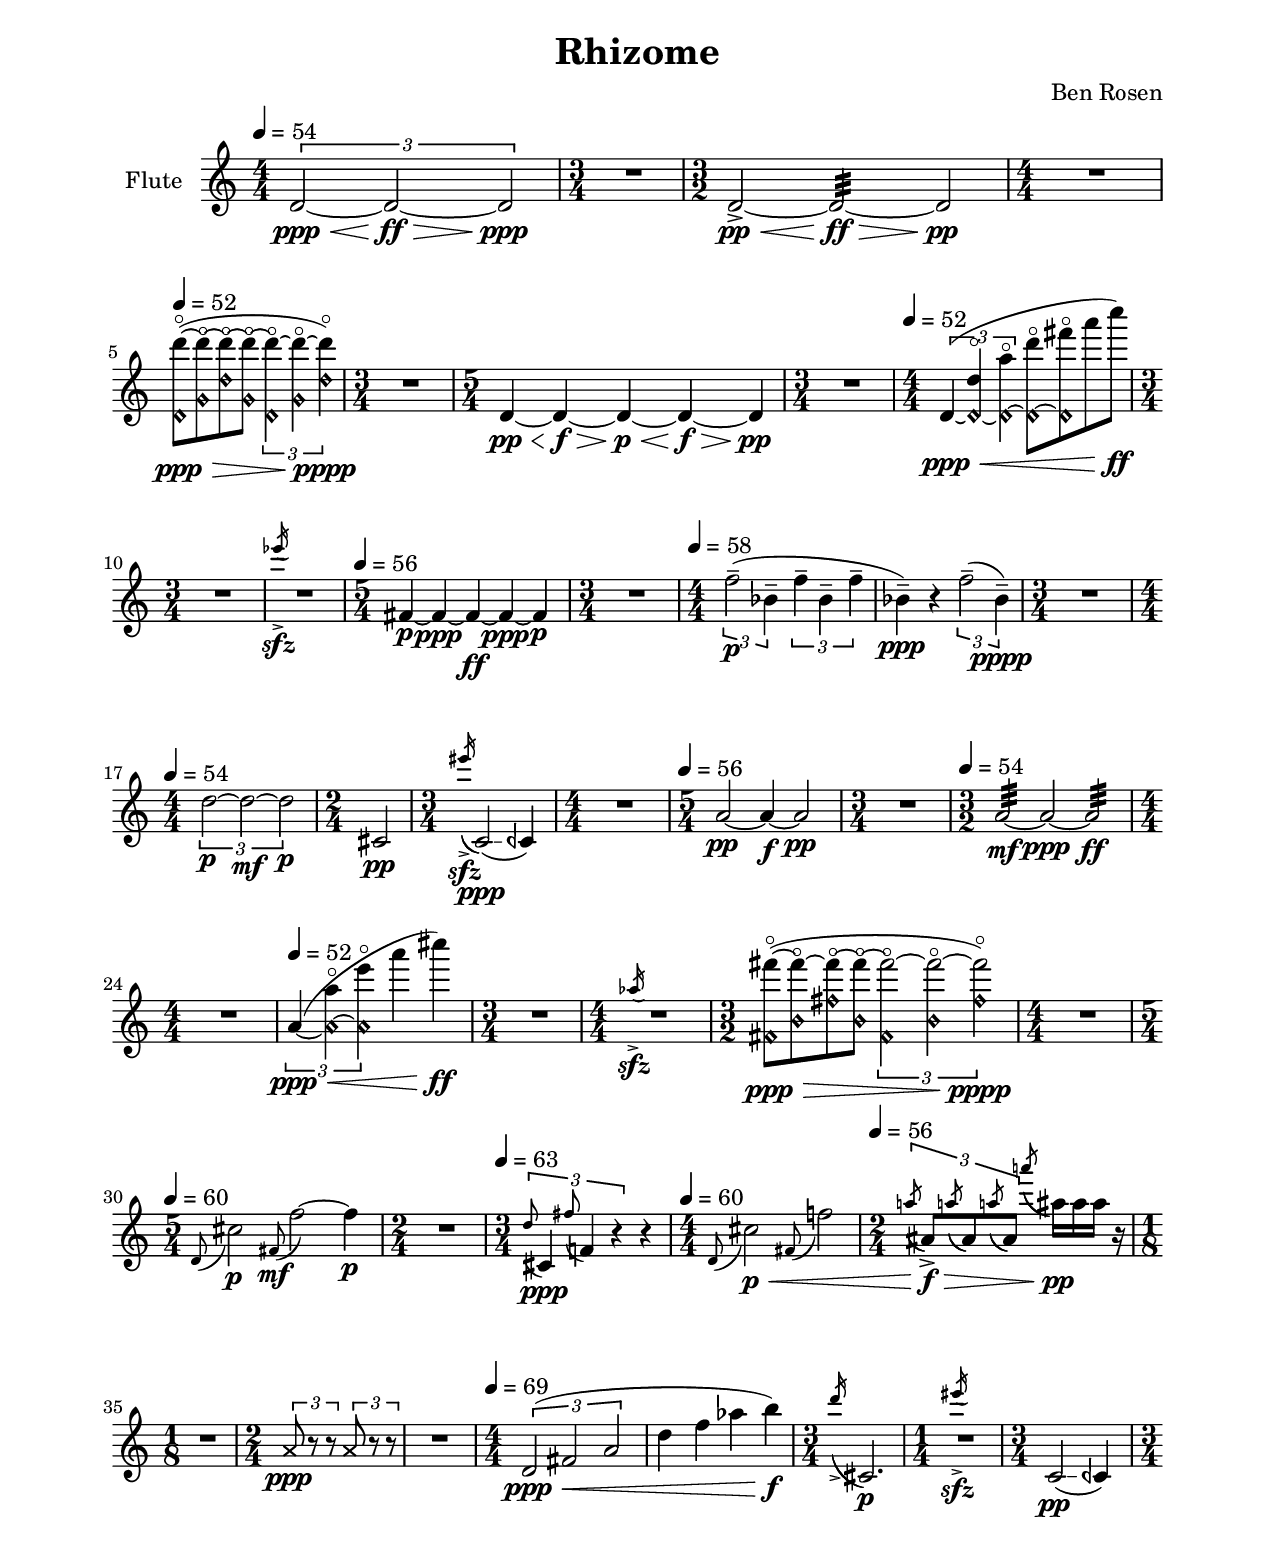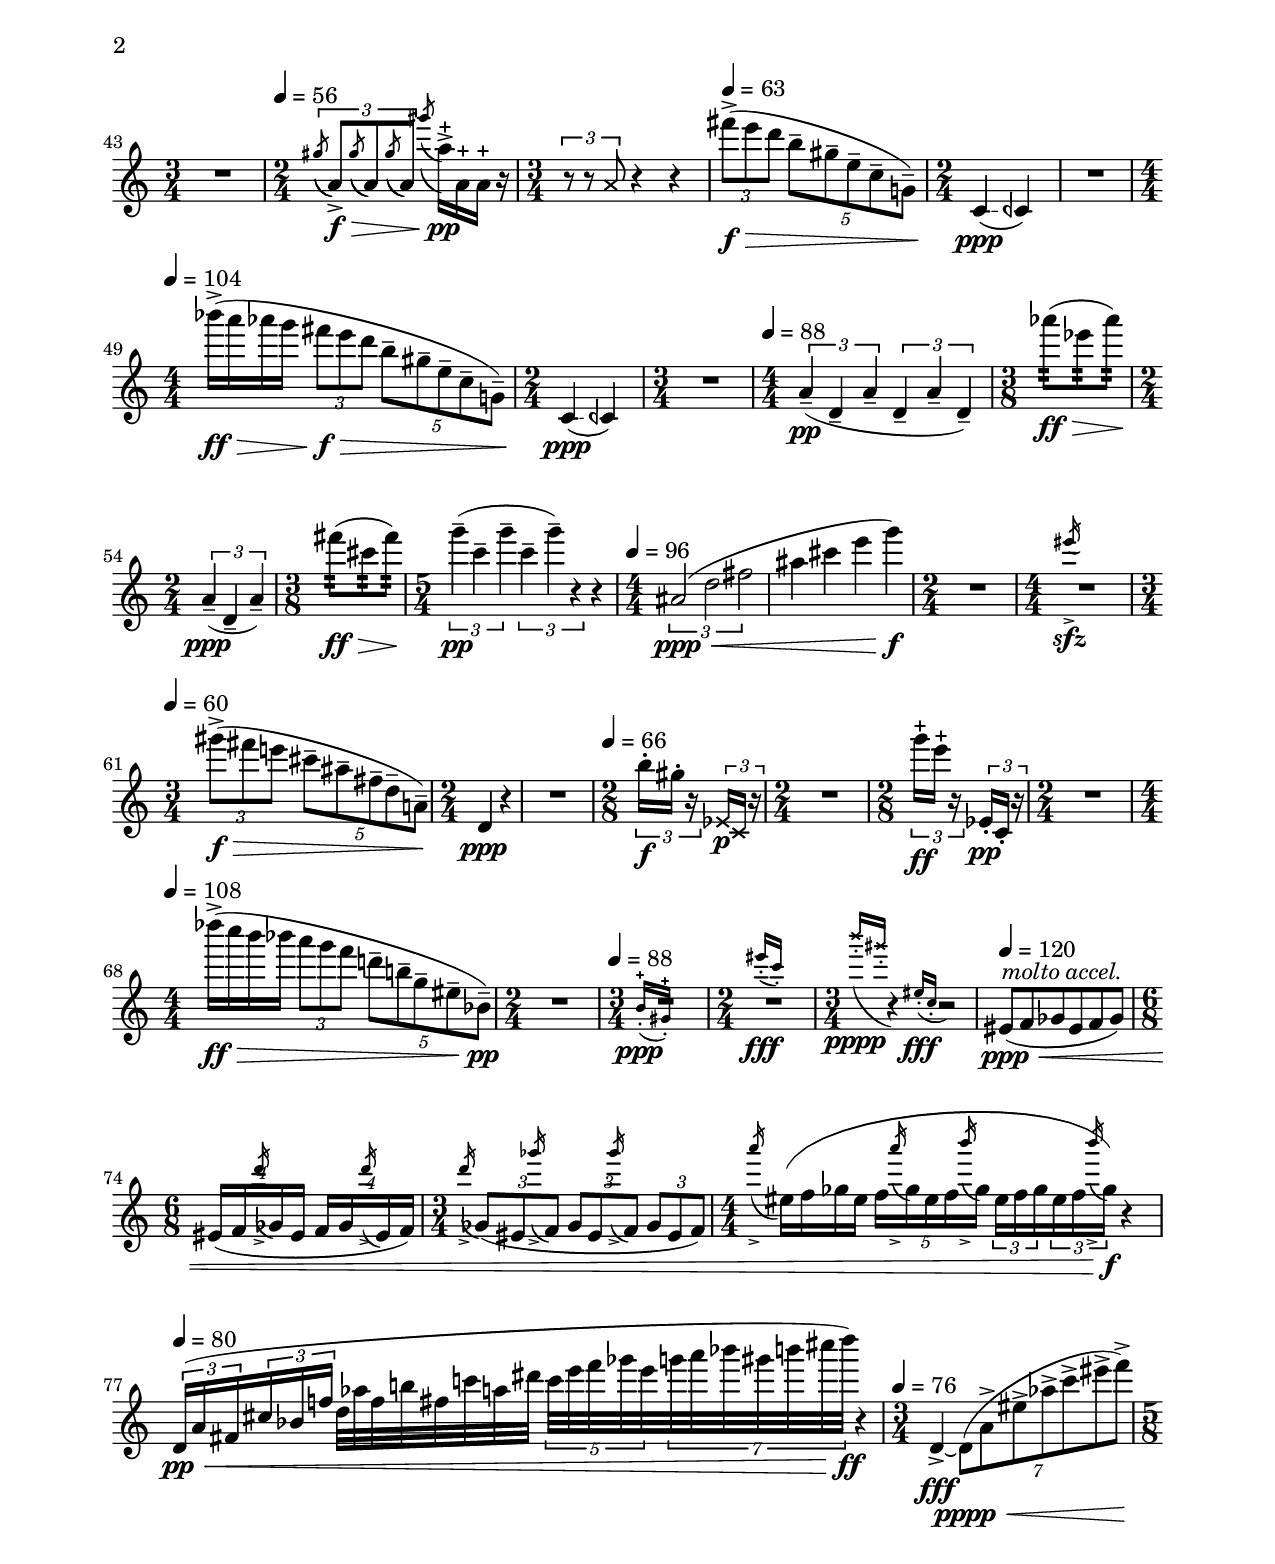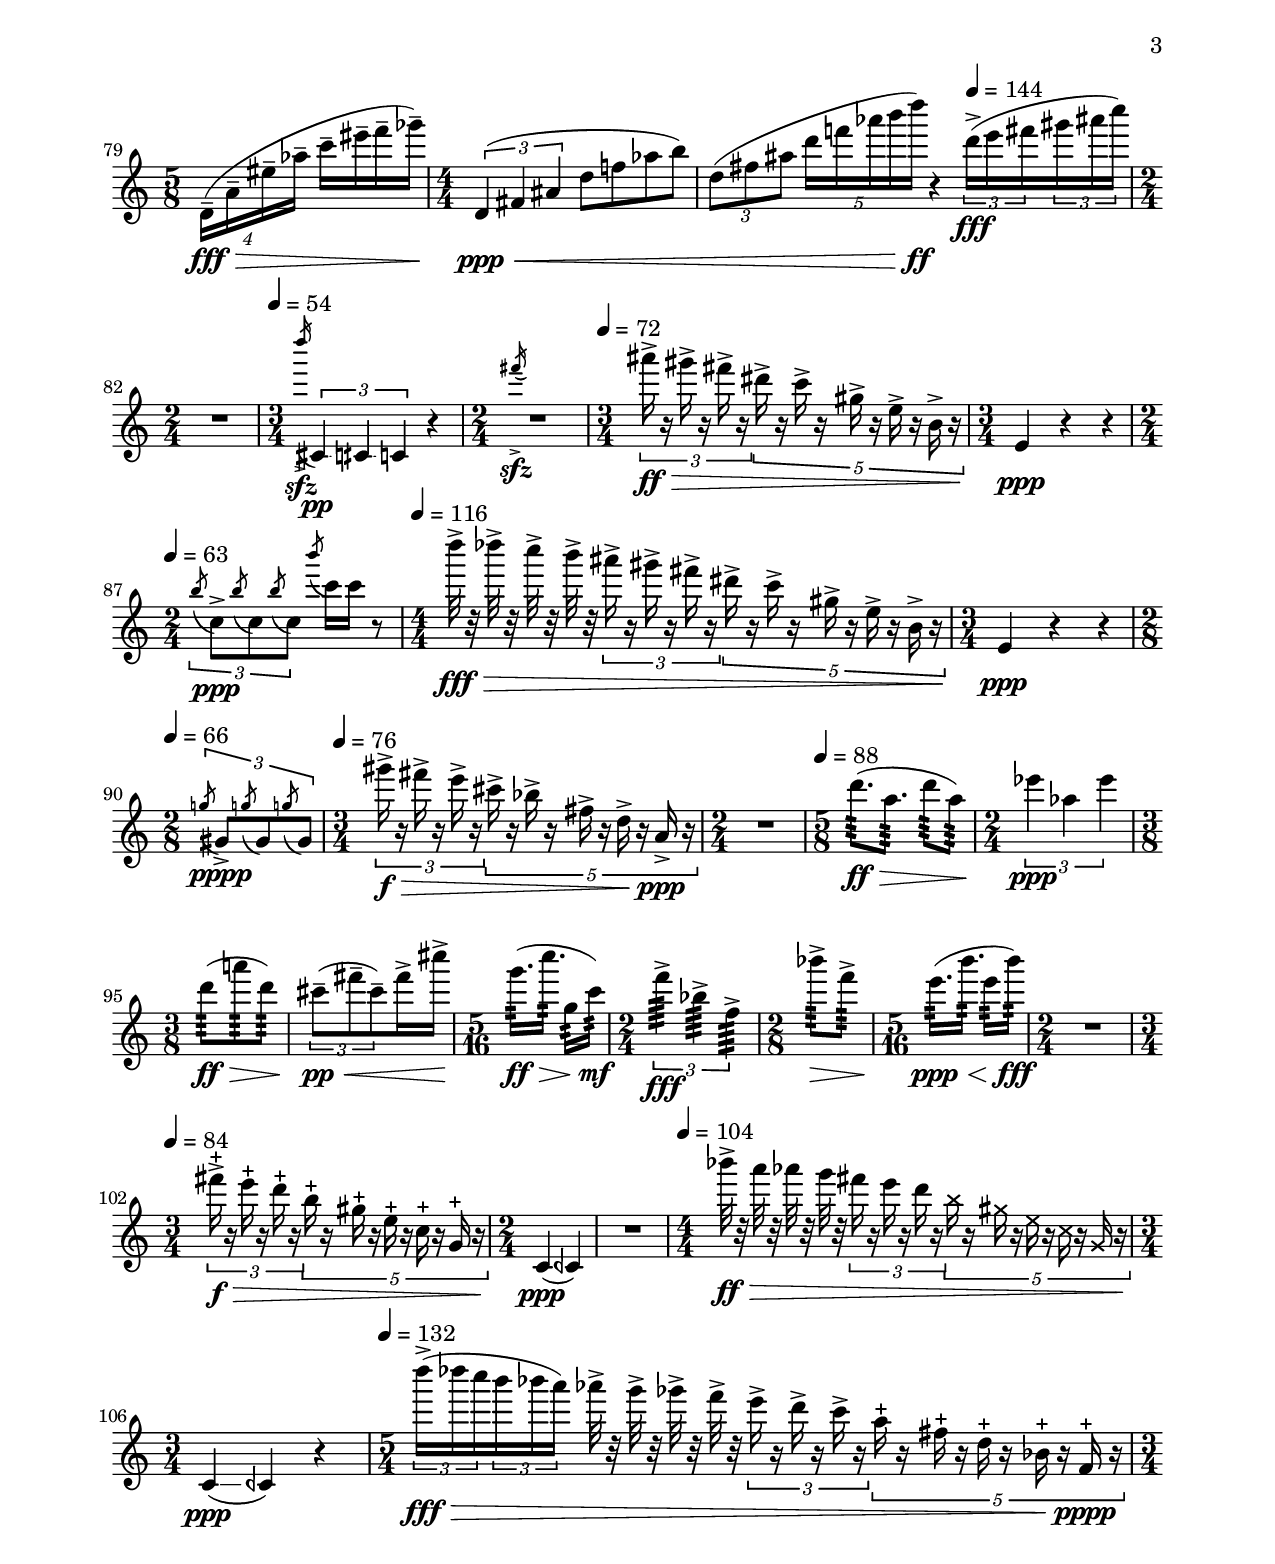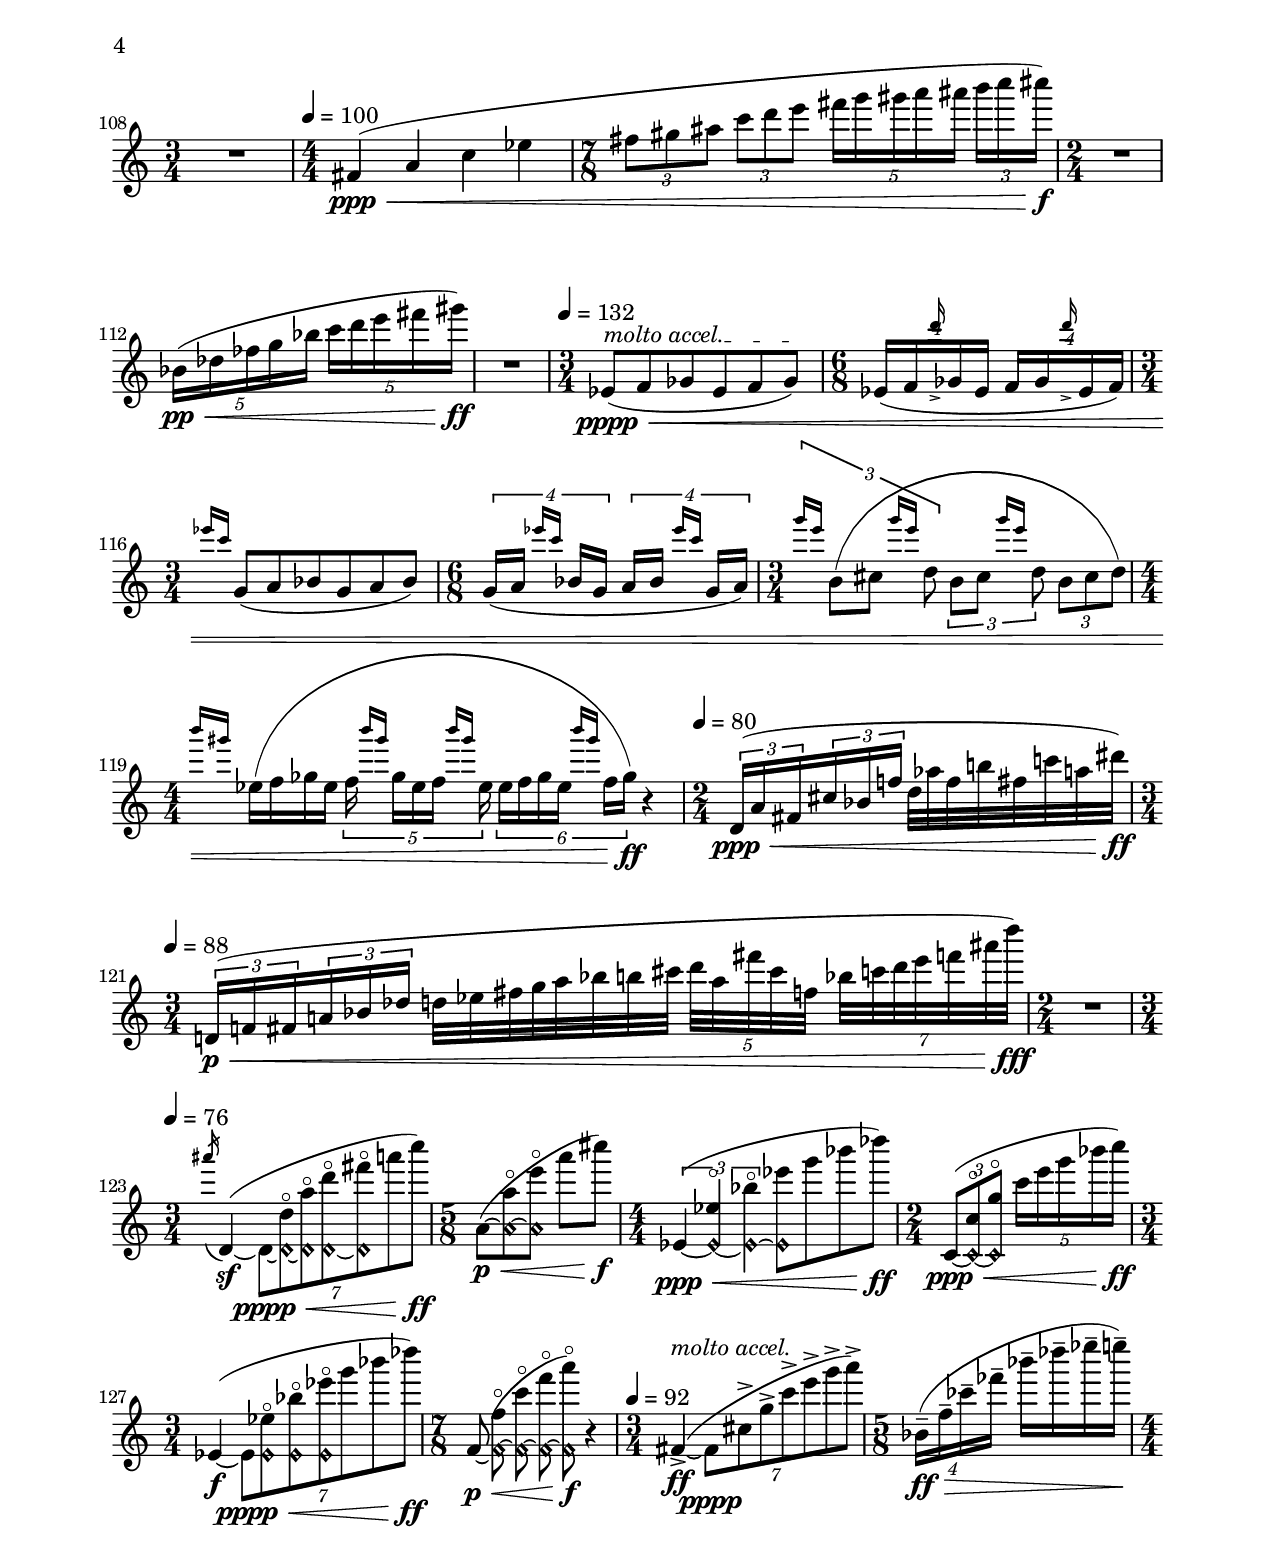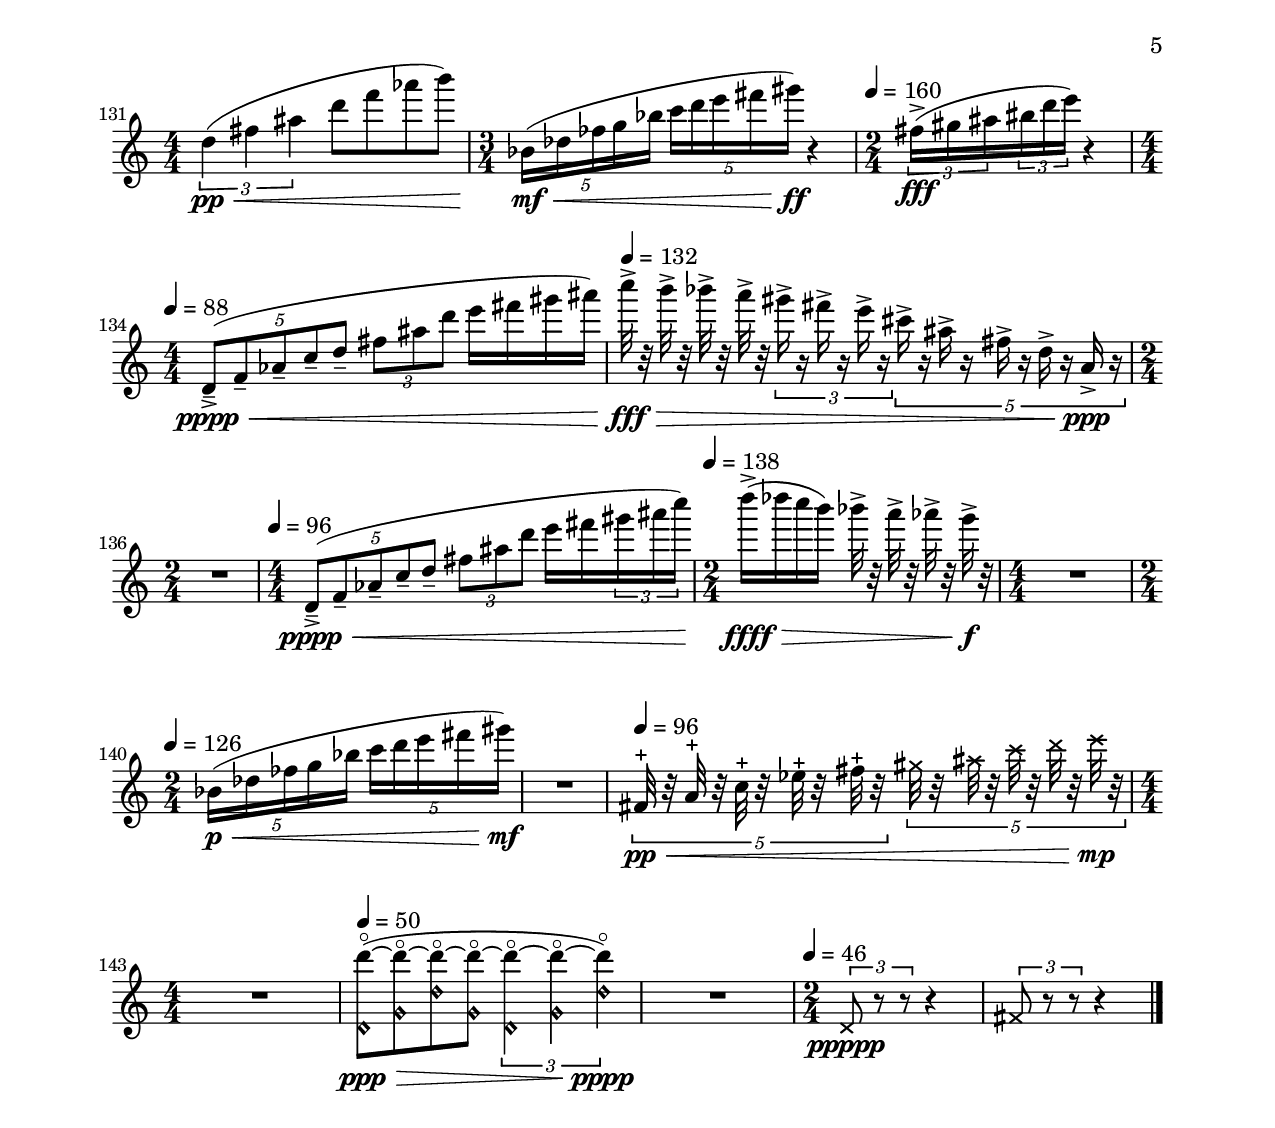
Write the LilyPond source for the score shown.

\version "2.23.82"

\include "settings.ily"
\include "style.ily"

\header {
  title = "Rhizome"
  composer = "Ben Rosen"
}

global = {
  \numericTimeSignature
  \time 4/4
  \tempo 4 = 54
}

flute = \relative c' {
  \global
  \override Hairpin.minimum-length = #10
  <<
    { \tuplet 3/2 { d2~ d~ d } }
    { \tuplet 3/2 { s2\ppp\< s\ff\> s\ppp } }
  >> |
  \time 3/4
  R2. |
  \time 3/2
  <<
    { d2->~ d:32~ d }
    { s2\pp\< s\ff\> s\pp  }
  >> |
  \time 4/4
  R1 |
  \tempo 4 = 52
  <d''\flageolet d,,\harmonic>8(\ppp\>~ <d\flageolet g,,\harmonic>~ <d\flageolet d,\harmonic>~ <d\flageolet g,,\harmonic>~ \tuplet 3/2 { <d\flageolet d,,\harmonic>4~ <d\flageolet g,,\harmonic>~ <d\flageolet d,\harmonic>)\pppp }  |
  \time 3/4
  R2. |
  \time 5/4
  \override Hairpin.minimum-length = #6
  <<
    { d,,4\pp~ d\f~ d\p~ d\f~ d\pp }
    { s\pp\< s\f\> s\p\< s\f\> s\pp  }
  >> |
  \time 3/4
  R2. |
  \time 4/4
  \tempo 4 = 52
  \tuplet 3/2 {d4\ppp\<(~ <d'\flageolet d,\harmonic~> <a'\flageolet d,,\harmonic~> } <d\flageolet d,,\harmonic~>8 <fs\flageolet d,,\harmonic> a c\ff)
  \time 3/4
  R2. |
  \acciaccatura ef,16->\sfz R2. |
  \time 5/4
  \tempo 4 = 56
  fs,,4\p~ fs\ppp~ fs\ff~ fs\ppp~ fs\p |
  \time 3/4
  R2. |
  \time 4/4
  \tempo 4 = 58
  \tuplet 3/2 { f'2(--\p bf,4-- } \tuplet 3/2 { f'-- bf,-- f'-- } |
  bf,--\ppp) r \tuplet 3/2 { f'2(-- bf,4)--\pppp } |
  \time 3/4
  R2. |
  \time 4/4
  \tempo 4 = 54
  \tuplet 3/2 { d2\p~ d\mf~ d\p } |
  \time 2/4
  cs,2\pp |
  \time 3/4
  \acciaccatura es''16(->\sfz c,,2)\ppp\glissando( cqf4) |
  \time 4/4
  R1 |
  \tempo 4 = 56
  \time 5/4
  a'2\pp~ a4\f~ a2\pp
  \time 3/4
  R2. |
  \time 3/2
  \tempo 4 = 54
  a2:32\mf~ a\ppp~ a:32\ff
  \time 4/4
  R1 |
  \tempo 4 = 52
  \tuplet 3/2 {a4\ppp\<(~ <a'\flageolet a,\harmonic~> <e'\flageolet a,,\harmonic> } a cs\ff) |
  \time 3/4
  R2. |
  \time 4/4
  \acciaccatura af,16->\sfz R1 |
  \time 3/2
  <fs'\flageolet fs,,\harmonic>8(\ppp\>~ <fs\flageolet b,,\harmonic>~ <fs\flageolet fs,\harmonic>~ <fs\flageolet b,,\harmonic>~ \tuplet 3/2 { <fs\flageolet fs,,\harmonic>2~ <fs\flageolet b,,\harmonic>~ <fs\flageolet fs,\harmonic>)\pppp } |
  \time 4/4
  R1 |
  \time 5/4
  \tempo 4 = 60
  \appoggiatura d,,8 cs'2\p \appoggiatura fs,8\mf f'2~ f4\p |
  \time 2/4
  R2 |
  \time 3/4
  \tempo 4 = 63
  \tuplet 3/2 { \appoggiatura d8 cs,4\ppp \appoggiatura fs'8 f,!4 r } r
  \time 4/4
  \tempo 4 =60
  \appoggiatura d8 cs'2\p\< \appoggiatura fs,8 f'!2 |
  \time 2/4
  \tempo 4 = 56
  \tuplet 3/2 { \acciaccatura a!8( as,8->\f\>) \acciaccatura a'!8( as,) \acciaccatura a'!8( as,) } \acciaccatura a''!8( as,16\pp) as as r |
  \time 1/8
  R8 |
  \time 2/4
  \xNotesOn \tuplet 3/2 { a,8\ppp r r } \tuplet 3/2 {a r r } \xNotesOff |
  R2 |
  \time 4/4
  \tempo 4 = 69
  \tuplet 3/2 {d,2\ppp\<( fs a } |
  d4 f af b\f) |
  \time 3/4
  \acciaccatura d16->( cs,,2.\p) |
  \time 1/4
  \acciaccatura es''16->\sfz R4 |
  \time 3/4
  c,,2\pp\glissando( cqf4) |
  \time 3/4
  R2. |
  \time 2/4
  \tempo 4 = 56
  \tuplet 3/2 { \acciaccatura gs''8( a,8->\f\>) \acciaccatura gs'8( a,) \acciaccatura gs'8( a,) } \acciaccatura gs''8( a,16->-+\pp) a,-+ a-+ r |
  \time 3/4
  \xNotesOn \tuplet 3/2 { r8 r a } \xNotesOff r4 r |
  \tempo 4 = 63
  \tuplet 3/2 { fs''8(->\f\> e d } \tuplet 5/4 { b-- gs-- e-- c-- g!--) } |
  \time 2/4
  c,4(\ppp\glissando cqf) |
  R2 |
  \time 4/4
  \tempo 4 = 104
  bf'''16->\ff\>( a af g \tuplet 3/2 { fs8\f\> e d } \tuplet 5/4 { b-- gs-- e-- c-- g!--) } |
  \time 2/4
  c,4(\ppp\glissando cqf) |
  \time 3/4
  R2. |
  \time 4/4
  \tempo 4 = 88
  \tuplet 3/2 { a'4--\pp( d,-- a'--} \tuplet 3/2 { d,-- a'-- d,--) }
  \time 3/8
  af'''8:32\ff\>( ef:32 af:32) |
  \time 2/4
  \tuplet 3/2 { a,,4--\ppp( d,-- a'--)} |
  \time 3/8
  fs''8:32\ff\>( cs:32 fs:32) |
  \time 5/4
  \tuplet 3/2 { g4--\pp( c,-- g'--} \tuplet 3/2 { c,-- g'--) r } r
  \time 4/4
  \tempo 4 = 96
  \tuplet 3/2 {as,,2\ppp\<( d fs } |
  as4 cs e g\f) |
  \time 2/4
  R2 |
  \time 4/4
  \acciaccatura es16->\sfz R1 |
  \time 3/4
  \tempo 4 = 60
  \tuplet 3/2 { gs8(->\f\> fs e! } \tuplet 5/4 { cs-- as-- fs-- d-- a!--) } |
  \time 2/4
  d,4\ppp r |
  R2 |
  \time 2/8
  \tempo 4 = 66
  \tuplet 3/2 { b''16-.\f gs-. r} \xNotesOn\tuplet 3/2 { ef,\p c r}\xNotesOff
  \time 2/4
  R2 |
  \time 2/8
  \tuplet 3/2 { g'''16-+\ff e-+ r} \tuplet 3/2 { ef,,-.\pp c-. r}
  \time 2/4
  R2 |
  \time 4/4
  \tempo 4 = 108
  df'''16->\ff\>( c b bf \tuplet 3/2 { a8 g f } \tuplet 5/4 { d!-- b!-- g-- es-- bf--\pp) } |
  \time 2/4
  R2 |
  \time 3/4
  \tempo 4 = 88
  \acciaccatura { b16-+-.\ppp gs-+-. }
  R2. |
  \time 2/4
  \acciaccatura { es''16-.\fff c-. }
  R2 |
  \time 3/4
  \xNotesOn \acciaccatura { b'16-.\pppp gs-. } \xNotesOff r4   \acciaccatura { es,16-.\fff c-. } r2 |
  \tempo 4 = 120
  \override TextSpanner.bound-details.left.text = "molto accel."
  es,8\ppp\<(\startTextSpan f gf es f gf)\stopTextSpan
  \time 6/8
  \tuplet 4/6 { es16( f \acciaccatura d''-> gf,, es } \tuplet 4/6 { f gf \acciaccatura d''-> es,, f) } |
  \time 3/4
  \acciaccatura d''16-> \tuplet 3/2 { gf,,8( es \acciaccatura gf''16-> f,,8 }  \tuplet 3/2 { gf8 es \acciaccatura gf''16-> f,,8 }  \tuplet 3/2 { gf8 es f) } |
  \time 4/4
  \acciaccatura a''16-> es,16( f gf es \tuplet 5/4 { f \acciaccatura a'-> gf, es f \acciaccatura b'-> gf, } \tuplet 3/2 { es f gf } \tuplet 3/2 { es f \acciaccatura b'-> gf,\f) } r4 |
  \tempo 4 = 80
  \tuplet 3/2 { d,16\pp\<( a' fs } \tuplet 3/2 { cs' bf f'! } d32 af' f b! fs c'! a! ds \tuplet 5/4 { c e f gf e } \tuplet 7/4 { g a bf gs b! cs d\ff) } r4 |
  \time 3/4
  \tempo 4 = 76
  d,,,->\fff~ \tuplet 7/4 { d8\pppp\<( a'-> es'-> af->  c-> es-> f->) } |
  \time 5/8
  \tuplet 4/6 {d,,16--\fff\>( a'-- es'-- af-- } c-- es-- f-- gf--) |
  \time 4/4
  \tuplet 3/2 { d,,4\ppp\<( fs as } d8 f! af b) |
  \tuplet 3/2 { d,8( fs as } \tuplet 5/4 { d16 f! af b d\ff) } r4
  \tempo 4 = 144
  \tuplet 3/2 { d,16->\fff( e fs } \tuplet 3/2 { gs as c) }
  \time 2/4
  R2 |
  \time 3/4
  \tempo 4 = 54
  \acciaccatura d16->\sfz \tuplet 3/2 { cs,,,4\pp\glissando cqs\glissando c! } r4 |
  \time 2/4
  \acciaccatura fs''16->\sfz
  R2 |
  \time 3/4
  \tempo 4 = 72
  \tuplet 3/2 {as16\ff\>-> r gs-> r fs-> r} \tuplet 5/4 {ds-> r c-> r gs-> r e-> r b-> r} |
  \time 3/4
  e,4\ppp r r |
  \time 2/4
  \tempo 4 = 63
  \tuplet 3/2 { \acciaccatura b''8 c,8\ppp-> \acciaccatura b' c, \acciaccatura b' c, } \acciaccatura b'' c,16 c r8 |
  \time 4/4
  \tempo 4 = 116
  d'32\fff\>-> r df-> r c-> r b-> r \tuplet 3/2 {as16-> r gs-> r fs-> r } \tuplet 5/4 { ds-> r c-> r gs-> r e-> r b-> r } |
  \time 3/4
  e,4\ppp r r |
  \time 2/8
  \tempo 4 = 66
  \tuplet 3/2 { \acciaccatura g'!8 gs,\pppp-> \acciaccatura g'! gs, \acciaccatura g'! gs, } |
  \time 3/4
  \tempo 4 = 76
  \tuplet 3/2 {gs''16\f\>-> r fs-> r e-> r} \tuplet 5/4 {cs-> r bf-> r fs-> r d-> r a\ppp-> r} |
  \time 2/4
  R2 |
  \tempo 4 = 88
  \time 5/8
  d'8.:64\ff\>( a:64 d8:64 a:64) |
  \time 2/4
  \tuplet 3/2 {ef'4\ppp af, ef'} |
  \time 3/8
  d8:64\ff\>( a'!:64 d,:64) |
  \tuplet 3/2 {cs--\pp\<( fs-- cs--)} fs16-> cs'-> |
  \time 5/16
  g16.:64\ff\>( c:64 g,16:64[ c:64]\mf) |
  \time 2/4
  \tuplet 3/2 {f4:64\fff-> bf,:64-> f:64->} |
  \time 2/8
  bf'8:64->\>[ f:64->] |
  \time 5/16
  e16.:64\ppp\<( b':64 e,16:64[ b':64\fff)] |
  \time 2/4
  R2 |
  \time 3/4
  \tempo 4=84
  \tuplet 3/2 {fs16\f\>->-+ r e-+ r d-+ r} \tuplet 5/4 {b-+ r gs-+ r e-+ r c-+ r g-+ r} |
  \time 2/4
  c,4(\ppp\glissando cqf) |
  R2 |
  \tempo 4=104
  \time 4/4
  bf'''32\ff\>-> r a r af r g r \tuplet 3/2 {fs16 r e r d r } \tuplet 5/4 {\xNotesOn b r gs r e r c r g r \xNotesOff } |
  \time 3/4
  c,4(\ppp\glissando cqf) r |
  \tempo 4=132
  \time 5/4
  \tuplet 3/2 {d'''16->\fff\>( df c} \tuplet 3/2 {b bf a)} af32-> r g-> r gf-> r f-> r \tuplet 3/2 {e16-> r d-> r c-> r } \tuplet 5/4 {a-+ r fs-+ r d-+ r bf-+ r f\pppp-+ r } |
  \time 3/4
  R2. |
  \tempo 4=100
  \time 4/4
  fs4\ppp\<( a c  ef |
  \time 7/8
  \tuplet 3/2 { fs8 gs as } \tuplet 3/2 { c d e } \tuplet 5/4 { fs16 g gs a as } \tuplet 3/2 { b c cs\f) } |
  \time 2/4
  R2 |
  \tuplet 5/4 { bf,,16\pp\<( df ff g bf } \tuplet 5/4 { c d e fs gs\ff) } |
  R2 |
  \tempo 4=132
  \time 3/4
  \override TextSpanner.bound-details.left.text = "molto accel."
  ef,,8\pppp\<(\startTextSpan f gf ef f gf)\stopTextSpan |
  \time 6/8
  \tuplet 4/6 {ef16( f \grace d''-> gf,, ef} \tuplet 4/6 {f gf \grace d''-> ef,, f)} |
  \time 3/4
  \grace {ef'' c} g,8( a bf g a bf) |
  \time 6/8
  \tuplet 4/6 {g16( a \grace {ef'' c} bf, g} \tuplet 4/6 {a bf \grace {ef' c} g, a)} |
  \time 3/4
  \tuplet 3/2 {\grace {g'' e} b,8( cs \grace {g''16 e} d,8} \tuplet 3/2 {b cs \grace {g''16 e} d,8} \tuplet 3/2 {b8 cs d)} |
  \time 4/4
  \grace {b''16 gs} ef,( f gf ef \tuplet 5/4 {f \grace {b'16 gs} gf, ef f \grace {b'16 gs} ef,} \tuplet 6/4 {ef f gf ef \grace {b''16 gs} f, gf\ff)} r4 |
  \tempo 4=80
  \time 2/4
  \tuplet 3/2 {d,16\ppp\<( a' fs } \tuplet 3/2 { cs' bf f'! } d32 af' f b! fs c'! a! ds)\ff |
  \tempo 4=88
  \time 3/4
  \tuplet 3/2 {d,,!16\p\<( f! fs} \tuplet 3/2 {a! bf df!} d32 ef fs g a bf b cs \tuplet 5/4 {d[ a fs' cs f,]} \tuplet 7/4 {bf c d e f as d\fff)} |
  \time 2/4
  R2 |
  \tempo 4=76
  \time 3/4
                                % how to make decrescendo in the line below?
  \acciaccatura as16 d,,,4\sf~( \tuplet 7/4 {d8\pppp\<_~ <d'\flageolet d,\harmonic_~> <a'\flageolet d,,\harmonic> <d\flageolet d,,\harmonic_~> <fs\flageolet d,,\harmonic> a c\ff)} |
  \time 5/8
  a,,\p\<(~ <a'\flageolet a,\harmonic~> <e'\flageolet a,,\harmonic> a cs\f) |
  \time 4/4
  \tuplet 3/2 { ef,,,4\ppp\<(~ <ef'\flageolet ef,\harmonic~> <bf'\flageolet ef,,\harmonic~> } <ef ef,,\harmonic>8 g bf df\ff) |
  \time 2/4
  \tuplet 3/2 { c,,,\ppp\<~( <c'\flageolet c,\harmonic~> <g'\flageolet c,,\harmonic> } \tuplet 5/4 { c16 e g bf c\ff) } |
  \time 3/4
  ef,,,4\f~( \tuplet 7/4 { ef8\pppp\< <ef'\flageolet ef,\harmonic> <bf'\flageolet ef,,\harmonic> <ef\flageolet ef,,\harmonic> g bf df\ff) } |
  \time 7/8
  f,,,\p\<(~ <f'\flageolet f,\harmonic~> <c'\flageolet f,,\harmonic~> <f\flageolet f,,\harmonic~> <a\flageolet f,,\harmonic>\f) r4 |
  \tempo 4=92
  \time 3/4
                                %  \override TextSpanner.bound-details.left.text = "molto accel."
  fs,,->\ff~(^\markup { \italic "molto accel." } \tuplet 7/4 { fs8\pppp cs'-> g'-> c-> e-> g-> a->) } |
  \time 5/8
  \tuplet 4/6 { bf,,16--\ff\>( f'-- cf'-- ff-- } bf-- df-- ef-- e--) |
  \time 4/4
  \tuplet 3/2 { d,,4\pp\<( fs as } d8 f af b) |
  \time 3/4
  \tuplet 5/4 { bf,,16\mf\<( df ff g bf } \tuplet 5/4 { c d e fs gs\ff) } r4 |
  \tempo 4=160
  \time 2/4
  \tuplet 3/2 { fs,16->\fff( gs as } \tuplet 3/2 { bs d e) } r4 |
  \tempo 4=88
  \time 4/4
  \tuplet 5/4 { d,,8--->\pppp\<( f-- af-- c-- d-- } \tuplet 3/2 { fs as d } e16 fs gs as) |
\tempo 4=132
c32->\fff\> r b-> r bf-> r a-> r \tuplet 3/2 { gs16-> r fs-> r e-> r } \tuplet 5/4 { cs-> r as-> r fs-> r d-> r a->\ppp r } |
\time 2/4
R2 |
\tempo 4=96
\time 4/4
\tuplet 5/4 { d,8--->\pppp\<( f-- af-- c-- d-- } \tuplet 3/2 { fs as d } e16 fs \tuplet 3/2 { gs as c) } |
\tempo 4=138
\time 2/4
d->\ffff\>( df c b) bf32-> r a-> r af-> r g->\f r |
\time 4/4
R1 |
\tempo4=126
\time 2/4
\tuplet 5/4 { bf,,16\p\<( df ff g bf } \tuplet 5/4 { c d e fs gs\mf) } |
R2 |
\tempo 4=96
\tuplet 5/4 { fs,,32-+\pp\< r a-+ r c-+ r ef-+ r fs-+ r } \tuplet 5/4 { \xNotesOn gs r as r c r d r e\mp r \xNotesOff } |
\time 4/4
R1 |
\tempo 4=50
<d\flageolet d,,\harmonic>8(\ppp\>~ <d\flageolet g,,\harmonic>~ <d\flageolet d,\harmonic>~ <d\flageolet g,,\harmonic>~ \tuplet 3/2 { <d\flageolet d,,\harmonic>4~ <d\flageolet g,,\harmonic>~ <d\flageolet d,\harmonic>)\pppp }  |
R1 |
\tempo 4=46
\time 2/4
\tuplet 3/2 { \xNotesOn d,,8\ppppp r r } r4 |
\tuplet 3/2 { \xNotesOn fs8 r r } r4 |
\bar "|."
}

\score {
  \new Staff \with {
    instrumentName = "Flute"
  } {
    \flute
  }
}
